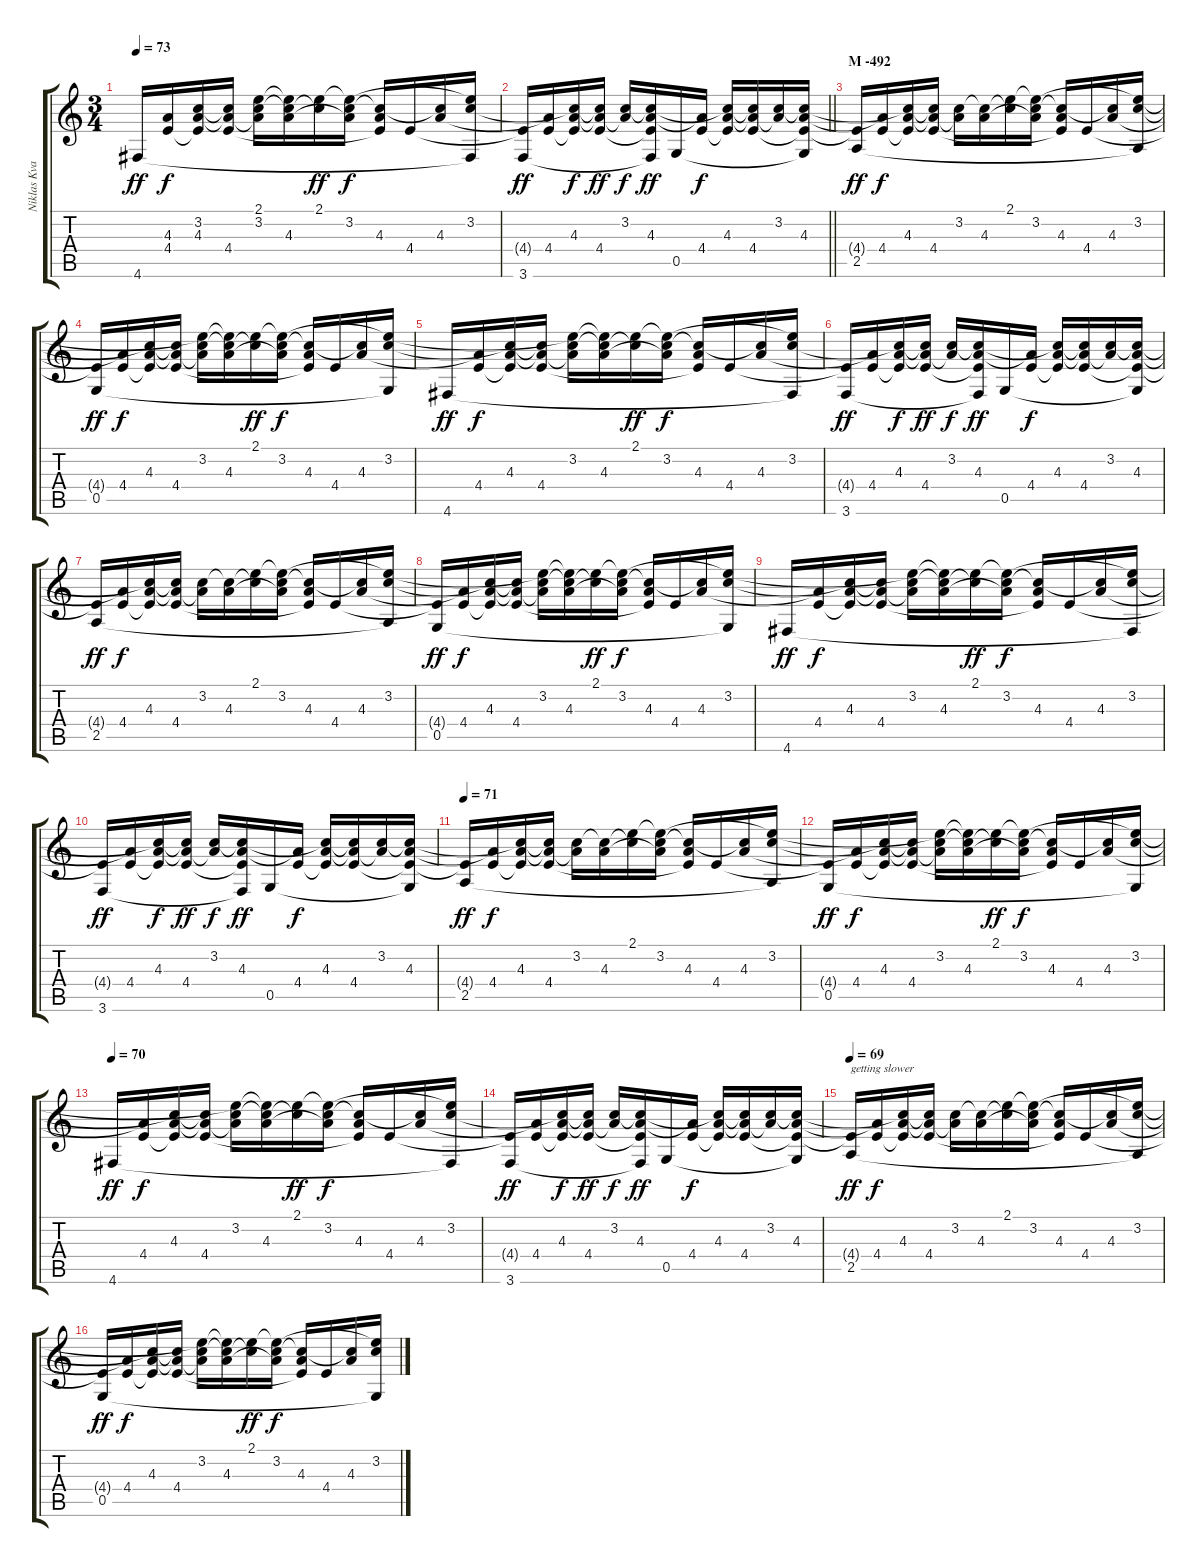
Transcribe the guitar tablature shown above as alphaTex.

\track ("Niklas Kvarforth (Acoustic/Rhythm Guitar" "Niklas Kva") {instrument acousticguitarsteel}
\staff {score tabs}
\tuning (D4 A3 F3 C3 G2 D2) {hide}
\ts (3 4)
\tempo 73
\clef g2
\ks c
4.6.16{dy ff} (4.3{t} 4.4).16{dy f} (3.2{t} 4.3 4.4{t}).16 (3.2{t} 4.3{t} 4.4).16 (2.1{t} 3.2 4.3{t}).16 (2.1{t} 3.2{t} 4.3).16 (2.1 3.2{t}).16{dy ff} (2.1{t} 3.2 4.3{t}).16{dy f} (3.2{t} 4.3 4.4{t}).16 4.4.16 (3.2{t} 4.3).16 (2.1{t} 3.2 4.6{t}).16 |
\barLineRight lightlight
(4.4{t} 3.6).16{dy ff} (4.3{t} 4.4).16 (3.2{t} 4.3 4.4{t}).16{dy f} (3.2{t} 4.3{t} 4.4).16{dy ff} (3.2 4.3{t}).16{dy f} (3.2{t} 4.3 4.4{t} 3.6{t}).16{dy ff} 0.5.16 (4.3{t} 4.4).16{dy f} (3.2{t} 4.3 4.4{t}).16 (3.2{t} 4.3{t} 4.4).16 (3.2 4.3{t}).16 (3.2{t} 4.3 4.4{t} 0.5{t}).16 |
\section ("" "M -492")
(4.4{t} 2.5).16{dy ff} (4.3{t} 4.4).16{dy f} (3.2{t} 4.3 4.4{t}).16 (3.2{t} 4.3{t} 4.4).16 (3.2 4.3{t}).16 (3.2{t} 4.3).16 (2.1 3.2{t}).16 (2.1{t} 3.2 4.3{t}).16 (3.2{t} 4.3 4.4{t}).16 4.4.16 (3.2{t} 4.3).16 (2.1{t} 3.2 2.5{t}).16 |
(4.4{t} 0.5).16{dy ff} (4.3{t} 4.4).16{dy f} (3.2{t} 4.3 4.4{t}).16 (3.2{t} 4.3{t} 4.4).16 (2.1{t} 3.2 4.3{t}).16 (2.1{t} 3.2{t} 4.3).16 (2.1 3.2{t}).16{dy ff} (2.1{t} 3.2 4.3{t}).16{dy f} (3.2{t} 4.3 4.4{t}).16 4.4.16 (3.2{t} 4.3).16 (2.1{t} 3.2 0.5{t}).16 |
4.6.16{dy ff} (4.3{t} 4.4).16{dy f} (3.2{t} 4.3 4.4{t}).16 (3.2{t} 4.3{t} 4.4).16 (2.1{t} 3.2 4.3{t}).16 (2.1{t} 3.2{t} 4.3).16 (2.1 3.2{t}).16{dy ff} (2.1{t} 3.2 4.3{t}).16{dy f} (3.2{t} 4.3 4.4{t}).16 4.4.16 (3.2{t} 4.3).16 (2.1{t} 3.2 4.6{t}).16 |
(4.4{t} 3.6).16{dy ff} (4.3{t} 4.4).16 (3.2{t} 4.3 4.4{t}).16{dy f} (3.2{t} 4.3{t} 4.4).16{dy ff} (3.2 4.3{t}).16{dy f} (3.2{t} 4.3 4.4{t} 3.6{t}).16{dy ff} 0.5.16 (4.3{t} 4.4).16{dy f} (3.2{t} 4.3 4.4{t}).16 (3.2{t} 4.3{t} 4.4).16 (3.2 4.3{t}).16 (3.2{t} 4.3 4.4{t} 0.5{t}).16 |
(4.4{t} 2.5).16{dy ff} (4.3{t} 4.4).16{dy f} (3.2{t} 4.3 4.4{t}).16 (3.2{t} 4.3{t} 4.4).16 (3.2 4.3{t}).16 (3.2{t} 4.3).16 (2.1 3.2{t}).16 (2.1{t} 3.2 4.3{t}).16 (3.2{t} 4.3 4.4{t}).16 4.4.16 (3.2{t} 4.3).16 (2.1{t} 3.2 2.5{t}).16 |
(4.4{t} 0.5).16{dy ff} (4.3{t} 4.4).16{dy f} (3.2{t} 4.3 4.4{t}).16 (3.2{t} 4.3{t} 4.4).16 (2.1{t} 3.2 4.3{t}).16 (2.1{t} 3.2{t} 4.3).16 (2.1 3.2{t}).16{dy ff} (2.1{t} 3.2 4.3{t}).16{dy f} (3.2{t} 4.3 4.4{t}).16 4.4.16 (3.2{t} 4.3).16 (2.1{t} 3.2 0.5{t}).16 |
4.6.16{dy ff} (4.3{t} 4.4).16{dy f} (3.2{t} 4.3 4.4{t}).16 (3.2{t} 4.3{t} 4.4).16 (2.1{t} 3.2 4.3{t}).16 (2.1{t} 3.2{t} 4.3).16 (2.1 3.2{t}).16{dy ff} (2.1{t} 3.2 4.3{t}).16{dy f} (3.2{t} 4.3 4.4{t}).16 4.4.16 (3.2{t} 4.3).16 (2.1{t} 3.2 4.6{t}).16 |
(4.4{t} 3.6).16{dy ff} (4.3{t} 4.4).16 (3.2{t} 4.3 4.4{t}).16{dy f} (3.2{t} 4.3{t} 4.4).16{dy ff} (3.2 4.3{t}).16{dy f} (3.2{t} 4.3 4.4{t} 3.6{t}).16{dy ff} 0.5.16 (4.3{t} 4.4).16{dy f} (3.2{t} 4.3 4.4{t}).16 (3.2{t} 4.3{t} 4.4).16 (3.2 4.3{t}).16 (3.2{t} 4.3 4.4{t} 0.5{t}).16 |
\tempo 71
(4.4{t} 2.5).16{dy ff} (4.3{t} 4.4).16{dy f} (3.2{t} 4.3 4.4{t}).16 (3.2{t} 4.3{t} 4.4).16 (3.2 4.3{t}).16 (3.2{t} 4.3).16 (2.1 3.2{t}).16 (2.1{t} 3.2 4.3{t}).16 (3.2{t} 4.3 4.4{t}).16 4.4.16 (3.2{t} 4.3).16 (2.1{t} 3.2 2.5{t}).16 |
(4.4{t} 0.5).16{dy ff} (4.3{t} 4.4).16{dy f} (3.2{t} 4.3 4.4{t}).16 (3.2{t} 4.3{t} 4.4).16 (2.1{t} 3.2 4.3{t}).16 (2.1{t} 3.2{t} 4.3).16 (2.1 3.2{t}).16{dy ff} (2.1{t} 3.2 4.3{t}).16{dy f} (3.2{t} 4.3 4.4{t}).16 4.4.16 (3.2{t} 4.3).16 (2.1{t} 3.2 0.5{t}).16 |
\tempo 70
4.6.16{dy ff} (4.3{t} 4.4).16{dy f} (3.2{t} 4.3 4.4{t}).16 (3.2{t} 4.3{t} 4.4).16 (2.1{t} 3.2 4.3{t}).16 (2.1{t} 3.2{t} 4.3).16 (2.1 3.2{t}).16{dy ff} (2.1{t} 3.2 4.3{t}).16{dy f} (3.2{t} 4.3 4.4{t}).16 4.4.16 (3.2{t} 4.3).16 (2.1{t} 3.2 4.6{t}).16 |
(4.4{t} 3.6).16{dy ff} (4.3{t} 4.4).16 (3.2{t} 4.3 4.4{t}).16{dy f} (3.2{t} 4.3{t} 4.4).16{dy ff} (3.2 4.3{t}).16{dy f} (3.2{t} 4.3 4.4{t} 3.6{t}).16{dy ff} 0.5.16 (4.3{t} 4.4).16{dy f} (3.2{t} 4.3 4.4{t}).16 (3.2{t} 4.3{t} 4.4).16 (3.2 4.3{t}).16 (3.2{t} 4.3 4.4{t} 0.5{t}).16 |
\tempo 69
(4.4{t} 2.5).16{txt "getting slower" dy ff} (4.3{t} 4.4).16{dy f} (3.2{t} 4.3 4.4{t}).16 (3.2{t} 4.3{t} 4.4).16 (3.2 4.3{t}).16 (3.2{t} 4.3).16 (2.1 3.2{t}).16 (2.1{t} 3.2 4.3{t}).16 (3.2{t} 4.3 4.4{t}).16 4.4.16 (3.2{t} 4.3).16 (2.1{t} 3.2 2.5{t}).16 |
(4.4{t} 0.5).16{dy ff} (4.3{t} 4.4).16{dy f} (3.2{t} 4.3 4.4{t}).16 (3.2{t} 4.3{t} 4.4).16 (2.1{t} 3.2 4.3{t}).16 (2.1{t} 3.2{t} 4.3).16 (2.1 3.2{t}).16{dy ff} (2.1{t} 3.2 4.3{t}).16{dy f} (3.2{t} 4.3 4.4{t}).16 4.4.16 (3.2{t} 4.3).16 (2.1{t} 3.2 0.5{t}).16
